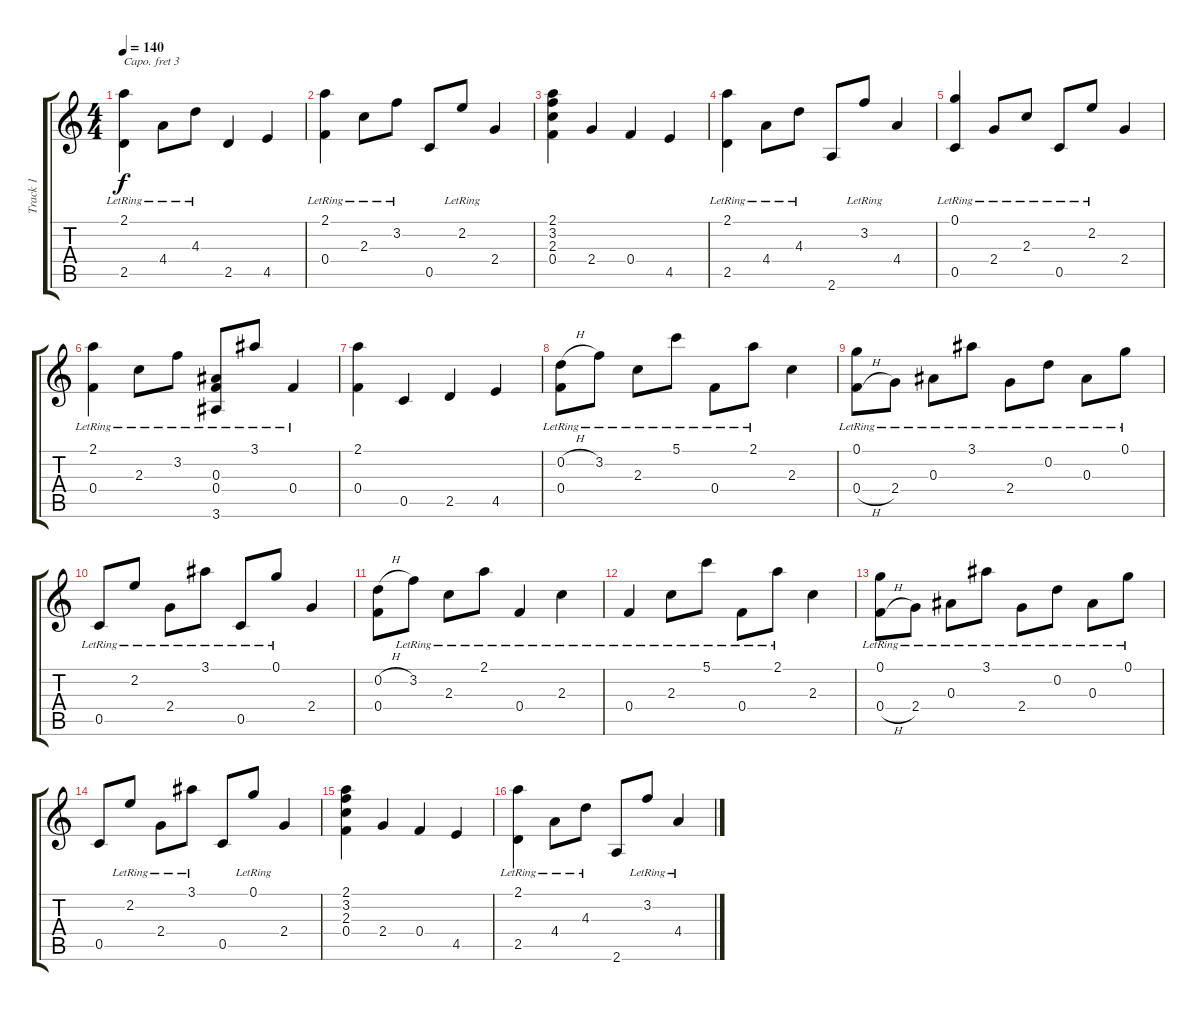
\track ("Track 1" "Track 1") {instrument acousticguitarsteel}
\staff {score tabs}
\capo 3
\tuning (E4 B3 G3 D3 A2 E2) {hide}
\ts (4 4)
\tempo 140
\clef g2
\ks c
(2.1{lr} 2.5{lr}).4{dy f} 4.4{lr}.8 4.3{lr}.8 2.5.4 4.5.4 |
(2.1{lr} 0.4).4 2.3{lr}.8 3.2{lr}.8 0.5.8 2.2{lr}.8 2.4.4 |
(2.1 3.2 2.3 0.4).4 2.4.4 0.4.4 4.5.4 |
(2.1{lr} 2.5{lr}).4 4.4{lr}.8 4.3{lr}.8 2.6.8 3.2{lr}.8 4.4.4 |
(0.1{lr} 0.5{lr}).4 2.4{lr}.8 2.3{lr}.8 0.5{lr}.8 2.2{lr}.8 2.4.4 |
(2.1{lr} 0.4{lr}).4 2.3{lr}.8 3.2{lr}.8 (0.3{lr} 0.4{lr} 3.6).8 3.1{lr}.8 0.4{lr}.4 |
(2.1 0.4).4 0.5.4 2.5.4 4.5.4 |
(0.2{h lr} 0.4{lr}).8 3.2{lr}.8 2.3{lr}.8 5.1{lr}.8 0.4{lr}.8 2.1{lr}.8 2.3.4 |
(0.1{lr} 0.4{h lr}).8 2.4{lr}.8 0.3{lr}.8 3.1{lr}.8 2.4{lr}.8 0.2{lr}.8 0.3{lr}.8 0.1{lr}.8 |
0.5{lr}.8 2.2{lr}.8 2.4{lr}.8 3.1{lr}.8 0.5{lr}.8 0.1{lr}.8 2.4.4 |
(0.2{h} 0.4).8 3.2{lr}.8 2.3{lr}.8 2.1{lr}.8 0.4{lr}.4 2.3{lr}.4 |
0.4{lr}.4 2.3{lr}.8 5.1{lr}.8 0.4{lr}.8 2.1{lr}.8 2.3.4 |
(0.1{lr} 0.4{h lr}).8 2.4{lr}.8 0.3{lr}.8 3.1{lr}.8 2.4{lr}.8 0.2{lr}.8 0.3{lr}.8 0.1{lr}.8 |
0.5.8 2.2{lr}.8 2.4{lr}.8 3.1{lr}.8 0.5.8 0.1{lr}.8 2.4.4 |
(2.1 3.2 2.3 0.4).4 2.4.4 0.4.4 4.5.4 |
(2.1{lr} 2.5{lr}).4 4.4{lr}.8 4.3{lr}.8 2.6.8 3.2{lr}.8 4.4{lr}.4
